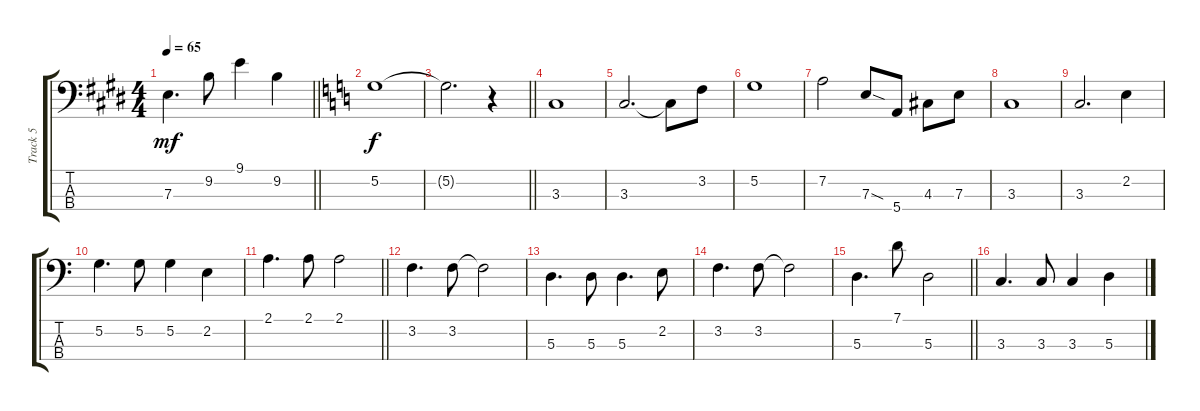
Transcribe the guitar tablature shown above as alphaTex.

\track ("Track 5" "Track 5") {instrument electricbassfinger}
\staff {score tabs}
\tuning (G2 D2 A1 E1) {hide}
\ts (4 4)
\tempo 65
\clef f4
\barLineRight lightlight
\ks e
7.3.4{d dy mf} 9.2.8 9.1.4 9.2.4 |
\ks c
5.2.1{dy f} |
\barLineRight lightlight
5.2{t}.2{d} r.4 |
3.3.1 |
3.3.2{d} 3.3{t}.8 3.2.8 |
5.2.1 |
7.2.2 7.3{sod}.8 5.4.8 4.3.8 7.3.8 |
3.3.1 |
3.3.2{d} 2.2.4 |
5.2.4{d} 5.2.8 5.2.4 2.2.4 |
\barLineRight lightlight
2.1.4{d} 2.1.8 2.1.2 |
3.2.4{d} 3.2.8 3.2{t}.2 |
5.3.4{d} 5.3.8 5.3.4{d} 2.2.8 |
3.2.4{d} 3.2.8 3.2{t}.2 |
\barLineRight lightlight
5.3.4{d} 7.1.8 5.3.2 |
3.3.4{d} 3.3.8 3.3.4 5.3.4
